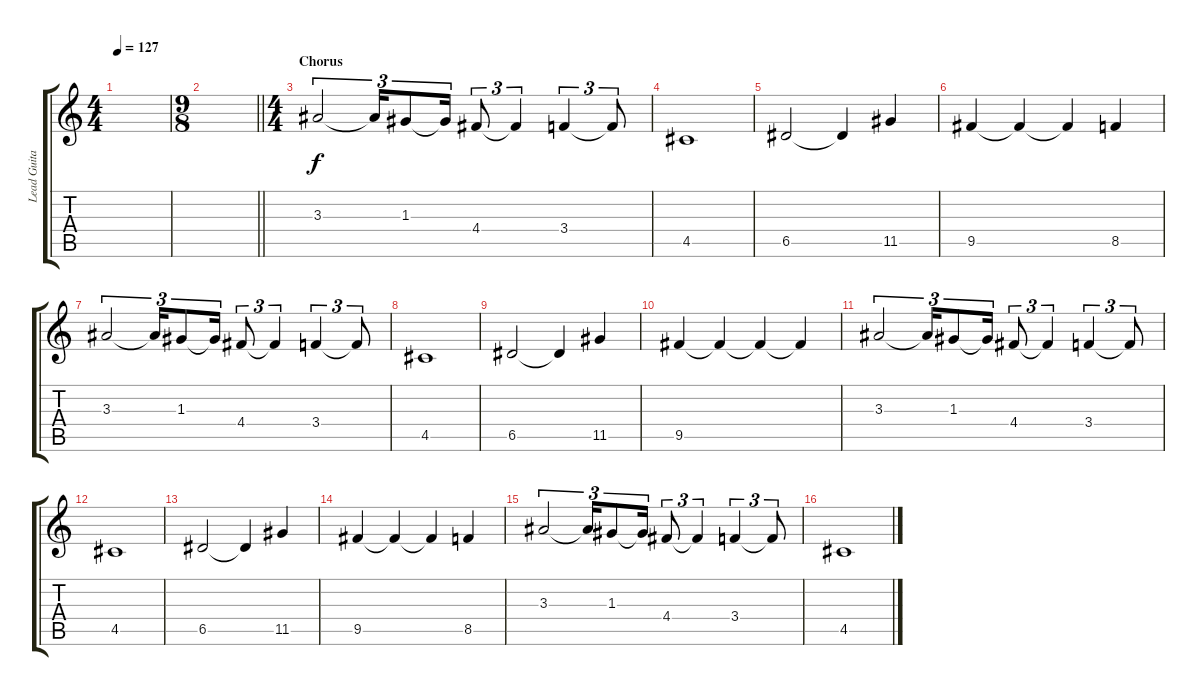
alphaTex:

\track ("Lead Guitar" "Lead Guita") {instrument distortionguitar}
\staff {score tabs}
\tuning (E4 B3 G3 D3 A2 D2) {hide}
\ts (4 4)
\tempo 127
\clef g2
\ks c
|
\ts (9 8)
\barLineRight lightlight
|
\ts (4 4)
\section ("" "Chorus")
3.3.2{tu (3 2)} 3.3{t}.16{tu (3 2)} 1.3.8{tu (3 2)} 1.3{t}.16{tu (3 2)} 4.4.8{tu (3 2)} 4.4{t}.4{tu (3 2)} 3.4.4{tu (3 2)} 3.4{t}.8{tu (3 2)} |
4.5.1 |
6.5.2 6.5{t}.4 11.5.4 |
9.5.4 9.5{t}.4 9.5{t}.4 8.5.4 |
3.3.2{tu (3 2)} 3.3{t}.16{tu (3 2)} 1.3.8{tu (3 2)} 1.3{t}.16{tu (3 2)} 4.4.8{tu (3 2)} 4.4{t}.4{tu (3 2)} 3.4.4{tu (3 2)} 3.4{t}.8{tu (3 2)} |
4.5.1 |
6.5.2 6.5{t}.4 11.5.4 |
9.5.4 9.5{t}.4 9.5{t}.4 9.5{t}.4 |
3.3.2{tu (3 2)} 3.3{t}.16{tu (3 2)} 1.3.8{tu (3 2)} 1.3{t}.16{tu (3 2)} 4.4.8{tu (3 2)} 4.4{t}.4{tu (3 2)} 3.4.4{tu (3 2)} 3.4{t}.8{tu (3 2)} |
4.5.1 |
6.5.2 6.5{t}.4 11.5.4 |
9.5.4 9.5{t}.4 9.5{t}.4 8.5.4 |
3.3.2{tu (3 2)} 3.3{t}.16{tu (3 2)} 1.3.8{tu (3 2)} 1.3{t}.16{tu (3 2)} 4.4.8{tu (3 2)} 4.4{t}.4{tu (3 2)} 3.4.4{tu (3 2)} 3.4{t}.8{tu (3 2)} |
4.5.1
